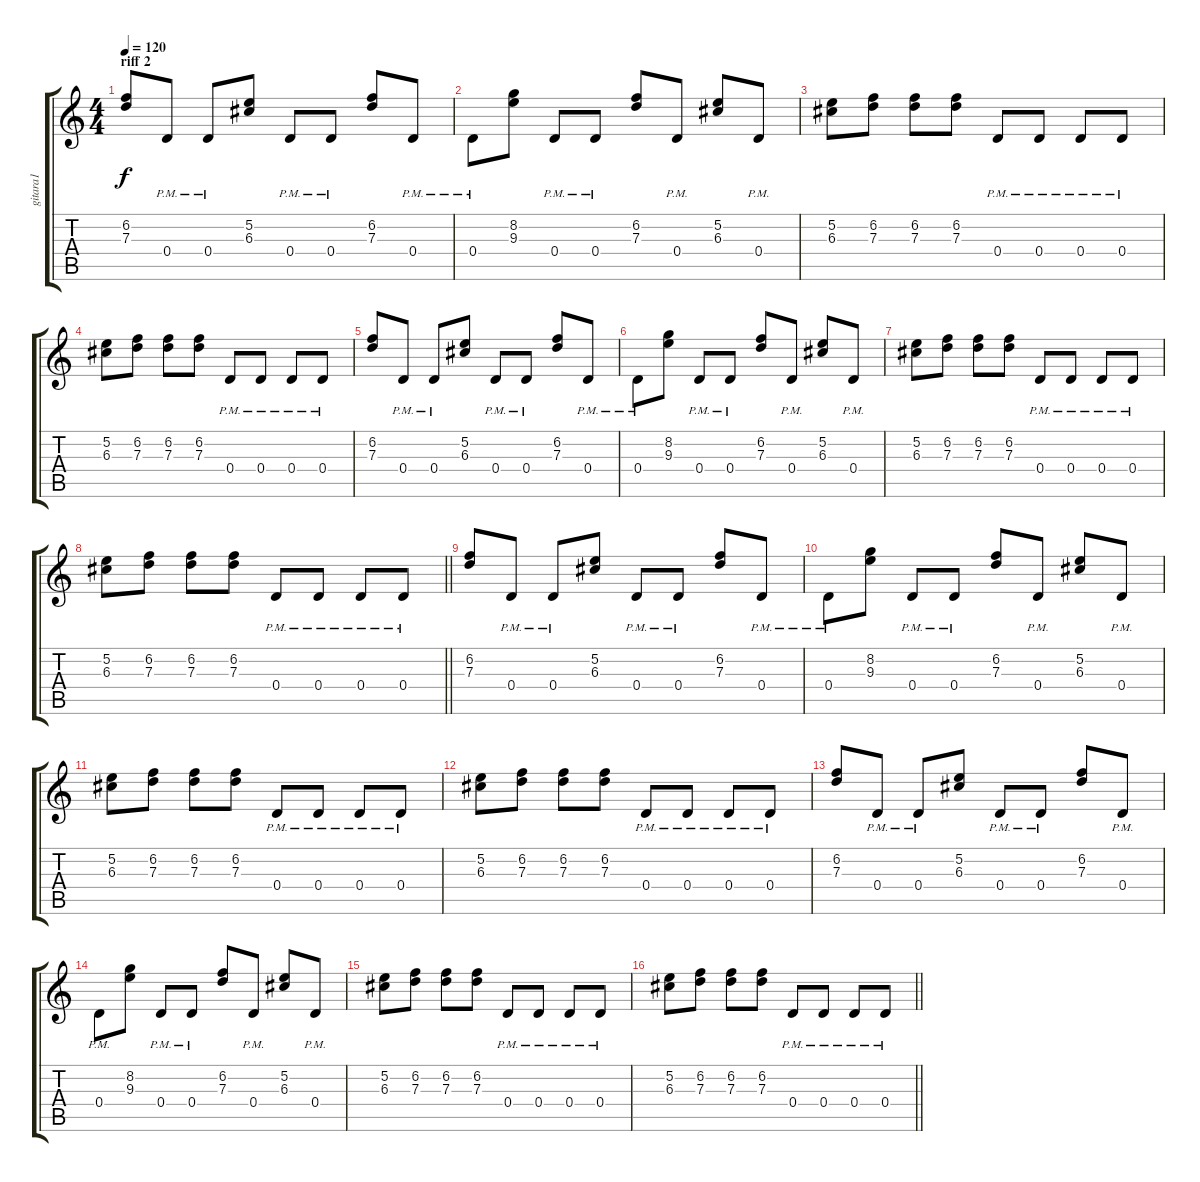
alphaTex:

\track ("gitara1" "gitara1") {instrument distortionguitar}
\staff {score tabs}
\tuning (E4 B3 G3 D3 A2 E2) {hide}
\ts (4 4)
\section ("" "riff 2")
\tempo 120
\clef g2
\ks c
(6.2 7.3).8{dy f} 0.4{pm}.8 0.4{pm}.8 (5.2 6.3).8 0.4{pm}.8 0.4{pm}.8 (6.2 7.3).8 0.4{pm}.8 |
0.4{pm}.8 (8.2 9.3).8 0.4{pm}.8 0.4{pm}.8 (6.2 7.3).8 0.4{pm}.8 (5.2 6.3).8 0.4{pm}.8 |
(5.2 6.3).8 (6.2 7.3).8 (6.2 7.3).8 (6.2 7.3).8 0.4{pm}.8 0.4{pm}.8 0.4{pm}.8 0.4{pm}.8 |
(5.2 6.3).8 (6.2 7.3).8 (6.2 7.3).8 (6.2 7.3).8 0.4{pm}.8 0.4{pm}.8 0.4{pm}.8 0.4{pm}.8 |
(6.2 7.3).8 0.4{pm}.8 0.4{pm}.8 (5.2 6.3).8 0.4{pm}.8 0.4{pm}.8 (6.2 7.3).8 0.4{pm}.8 |
0.4{pm}.8 (8.2 9.3).8 0.4{pm}.8 0.4{pm}.8 (6.2 7.3).8 0.4{pm}.8 (5.2 6.3).8 0.4{pm}.8 |
(5.2 6.3).8 (6.2 7.3).8 (6.2 7.3).8 (6.2 7.3).8 0.4{pm}.8 0.4{pm}.8 0.4{pm}.8 0.4{pm}.8 |
\barLineRight lightlight
(5.2 6.3).8 (6.2 7.3).8 (6.2 7.3).8 (6.2 7.3).8 0.4{pm}.8 0.4{pm}.8 0.4{pm}.8 0.4{pm}.8 |
(6.2 7.3).8 0.4{pm}.8 0.4{pm}.8 (5.2 6.3).8 0.4{pm}.8 0.4{pm}.8 (6.2 7.3).8 0.4{pm}.8 |
0.4{pm}.8 (8.2 9.3).8 0.4{pm}.8 0.4{pm}.8 (6.2 7.3).8 0.4{pm}.8 (5.2 6.3).8 0.4{pm}.8 |
(5.2 6.3).8 (6.2 7.3).8 (6.2 7.3).8 (6.2 7.3).8 0.4{pm}.8 0.4{pm}.8 0.4{pm}.8 0.4{pm}.8 |
(5.2 6.3).8 (6.2 7.3).8 (6.2 7.3).8 (6.2 7.3).8 0.4{pm}.8 0.4{pm}.8 0.4{pm}.8 0.4{pm}.8 |
(6.2 7.3).8 0.4{pm}.8 0.4{pm}.8 (5.2 6.3).8 0.4{pm}.8 0.4{pm}.8 (6.2 7.3).8 0.4{pm}.8 |
0.4{pm}.8 (8.2 9.3).8 0.4{pm}.8 0.4{pm}.8 (6.2 7.3).8 0.4{pm}.8 (5.2 6.3).8 0.4{pm}.8 |
(5.2 6.3).8 (6.2 7.3).8 (6.2 7.3).8 (6.2 7.3).8 0.4{pm}.8 0.4{pm}.8 0.4{pm}.8 0.4{pm}.8 |
\barLineRight lightlight
(5.2 6.3).8 (6.2 7.3).8 (6.2 7.3).8 (6.2 7.3).8 0.4{pm}.8 0.4{pm}.8 0.4{pm}.8 0.4{pm}.8
